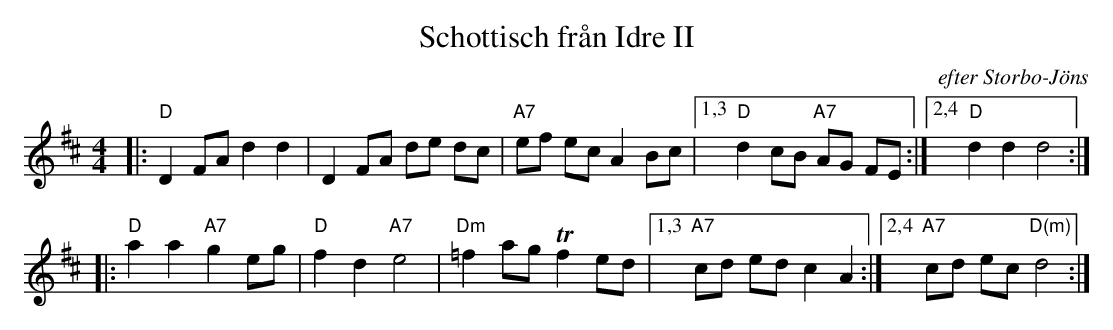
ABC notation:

X:1
T: Schottisch fr\aan Idre II
O: efter Storbo-J\"ons
M: 4/4
L: 1/8
K: D
|: "D"D2 FA d2 d2 | D2 FA de dc | "A7"ef ec A2 Bc |1,3 "D"d2 cB "A7"AG FE :|2,4 "D"d2 d2 d4 :|
|: "D"a2 a2 "A7"g2 eg | "D"f2 d2 "A7"e4 | "Dm"=f2 ag Tf2 ed |1,3 "A7"cd ed c2 A2 :|2,4 "A7"cd ec "D(m)"d4 :|
